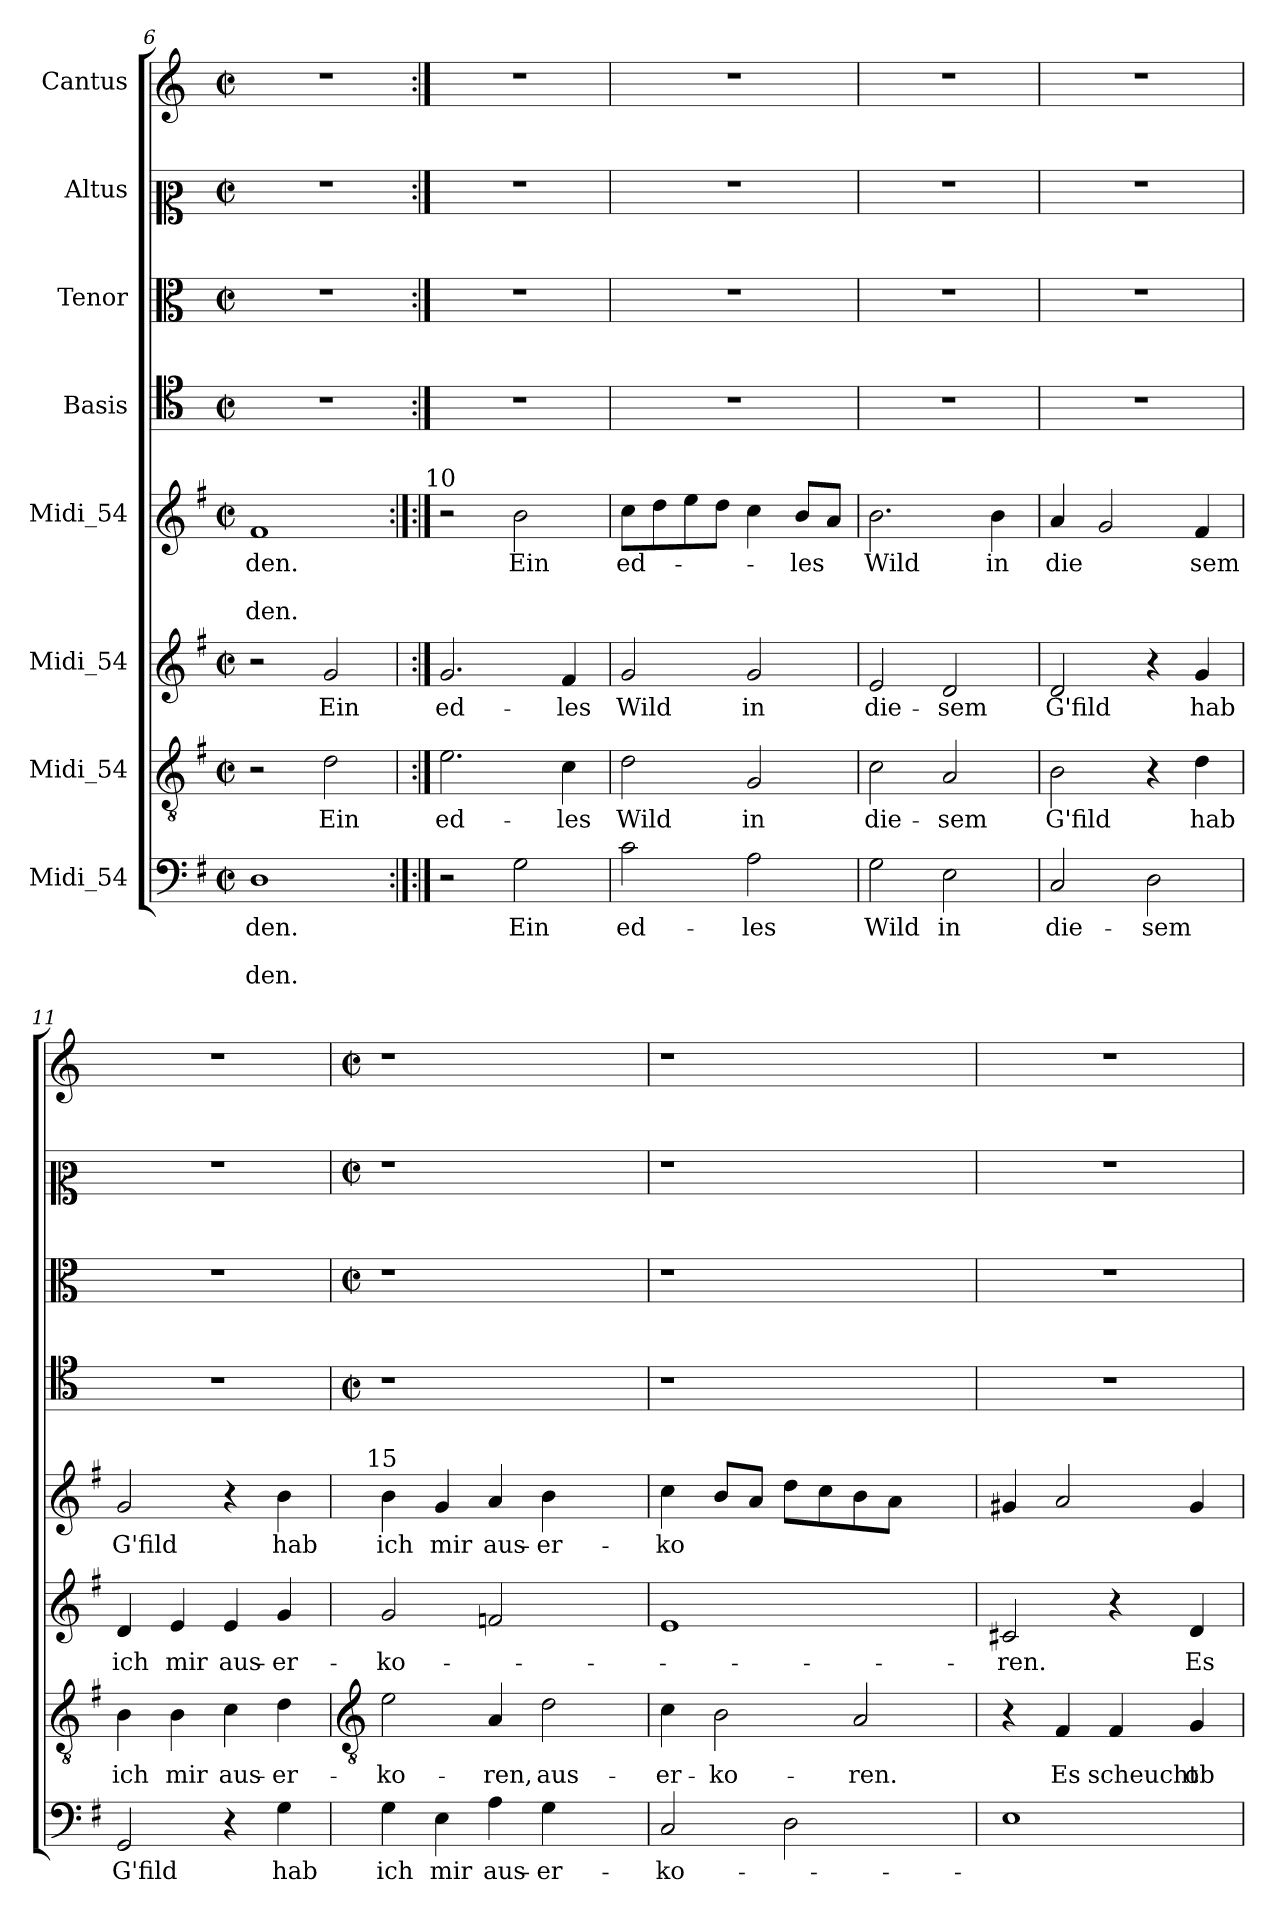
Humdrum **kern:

**kern	**text	**text	**text	**kern	**text	**kern	**text	**kern	**text	**text	**text	**kern	**kern	**kern	**kern
*part8	*part8	*part8	*part8	*part7	*part7	*part6	*part6	*part5	*part5	*part5	*part5	*part4	*part3	*part2	*part1
*staff8	*staff8	*staff8	*staff8	*staff7	*staff7	*staff6	*staff6	*staff5	*staff5	*staff5	*staff5	*staff4	*staff3	*staff2	*staff1
*I"Midi_54	*	*	*	*I"Midi_54	*	*I"Midi_54	*	*I"Midi_54	*	*	*	*I"Basis	*I"Tenor	*I"Altus	*I"Cantus
!!LO:LB:g=z
*clefF4	*	*	*	*clefGv2	*	*clefG2	*	*clefG2	*	*	*	*clefC4	*clefC3	*clefC2	*clefG2
*k[f#]	*	*	*	*k[f#]	*	*k[f#]	*	*k[f#]	*	*	*	*k[]	*k[]	*k[]	*k[]
*G:	*	*	*	*G:	*	*G:	*	*G:	*	*	*	*C:	*C:	*C:	*C:
*M2/2	*	*	*	*M2/2	*	*M2/2	*	*M2/2	*	*	*	*M2/2	*M2/2	*M2/2	*M2/2
*met(c|)	*	*	*	*met(c|)	*	*met(c|)	*	*met(c|)	*	*	*	*met(c|)	*met(c|)	*met(c|)	*met(c|)
=6	=6	=6	=6	=6	=6	=6	=6	=6	=6	=6	=6	=6	=6	=6	=6
!	!LO:LY:b	!	!LO:LY:b	!	!	!	!	!	!LO:LY:b	!	!LO:LY:b	!	!	!	!
1D	-den.	.	den.	2r	.	2r	.	1f#	den.	.	den.	1r	1r	1r	1r
!	!	!	!	!	!LO:LY:b	!	!LO:LY:b	!	!	!	!	!	!	!	!
.	.	.	.	2d	Ein	2g	Ein	.	.	.	.	.	.	.	.
!!LO:LB:g=z
=7:|!	=7	=7	=7	=7	=7	=7	=7	=7:|!	=7	=7	=7	=7	=7	=7	=7
!	!	!	!	!	!	!	!	!LO:TX:a:cj:t=10	!	!	!	!	!	!	!
!	!	!	!	!	!LO:LY:b	!	!LO:LY:b	!	!	!	!	!	!	!	!
2r	.	.	.	2.e	ed-	2.g	ed-	2r	.	.	.	1r	1r	1r	1r
!	!LO:LY:b	!	!	!	!	!	!	!	!LO:LY:b	!	!	!	!	!	!
2G	Ein	.	.	.	.	.	.	2b	Ein	.	.	.	.	.	.
!	!	!	!	!	!LO:LY:b	!	!LO:LY:b	!	!	!	!	!	!	!	!
.	.	.	.	4c	-les	4f#	-les	.	.	.	.	.	.	.	.
=8	=8	=8	=8	=8	=8	=8	=8	=8	=8	=8	=8	=8	=8	=8	=8
!	!LO:LY:b	!	!	!	!LO:LY:b	!	!LO:LY:b	!	!LO:LY:b	!	!	!	!	!	!
2c	ed-	.	.	2d	Wild	2g	Wild	8ccL	ed-	.	.	1r	1r	1r	1r
.	.	.	.	.	.	.	.	8dd	.	.	.	.	.	.	.
.	.	.	.	.	.	.	.	8ee	.	.	.	.	.	.	.
.	.	.	.	.	.	.	.	8ddJ	.	.	.	.	.	.	.
!	!LO:LY:b	!	!	!	!LO:LY:b	!	!LO:LY:b	!	!	!	!	!	!	!	!
2A	-les	.	.	2G	in	2g	in	4cc	.	.	.	.	.	.	.
!	!	!	!	!	!	!	!	!	!LO:LY:b	!	!	!	!	!	!
.	.	.	.	.	.	.	.	8bL	-les	.	.	.	.	.	.
.	.	.	.	.	.	.	.	8aJ	.	.	.	.	.	.	.
=9	=9	=9	=9	=9	=9	=9	=9	=9	=9	=9	=9	=9	=9	=9	=9
!	!LO:LY:b	!	!	!	!LO:LY:b	!	!LO:LY:b	!	!LO:LY:b	!	!	!	!	!	!
2G	Wild	.	.	2c	die-	2e	die-	2.b	Wild	.	.	1r	1r	1r	1r
!	!LO:LY:b	!	!	!	!LO:LY:b	!	!LO:LY:b	!	!	!	!	!	!	!	!
2E	in	.	.	2A	-sem	2d	-sem	.	.	.	.	.	.	.	.
!	!	!	!	!	!	!	!	!	!LO:LY:b	!	!	!	!	!	!
.	.	.	.	.	.	.	.	4b	in	.	.	.	.	.	.
=10	=10	=10	=10	=10	=10	=10	=10	=10	=10	=10	=10	=10	=10	=10	=10
!	!LO:LY:b	!	!	!	!LO:LY:b	!	!LO:LY:b	!	!LO:LY:b	!	!	!	!	!	!
2C	die-	.	.	2B	G'fild	2d	G'fild	4a	die	.	.	1r	1r	1r	1r
!	!	!	!	!	!	!	!	!	!LO:LY:b	!	!	!	!	!	!
.	.	.	.	.	.	.	.	2g	-	.	.	.	.	.	.
!	!LO:LY:b	!	!	!	!	!	!	!	!	!	!	!	!	!	!
2D	-sem	.	.	4r	.	4r	.	.	.	.	.	.	.	.	.
!	!	!	!	!	!LO:LY:b	!	!LO:LY:b	!	!LO:LY:b	!	!	!	!	!	!
.	.	.	.	4d	hab	4g	hab	4f#	sem	.	.	.	.	.	.
=11	=11	=11	=11	=11	=11	=11	=11	=11	=11	=11	=11	=11	=11	=11	=11
!	!LO:LY:b	!	!	!	!LO:LY:b	!	!LO:LY:b	!	!LO:LY:b	!	!	!	!	!	!
2GG	G'fild	.	.	4B	ich	4d	ich	2g	G'fild	.	.	1r	1r	1r	1r
!	!	!	!	!	!LO:LY:b	!	!LO:LY:b	!	!	!	!	!	!	!	!
.	.	.	.	4B	mir	4e	mir	.	.	.	.	.	.	.	.
!	!	!	!	!	!LO:LY:b	!	!LO:LY:b	!	!	!	!	!	!	!	!
4r	.	.	.	4c	aus-	4e	aus-	4r	.	.	.	.	.	.	.
!	!LO:LY:b	!	!	!	!LO:LY:b	!	!LO:LY:b	!	!LO:LY:b	!	!	!	!	!	!
4G	hab	.	.	4d	-er-	4g	-er-	4b	hab	.	.	.	.	.	.
!!LO:LB:g=z
=12	=12	=12	=12	=12	=12	=12	=12	=12	=12	=12	=12	=12	=12	=12	=12
*	*	*	*	*clefGv2	*	*	*	*	*	*	*	*	*	*	*
*	*	*	*	*	*	*	*	*	*	*	*	*M2/2	*M2/2	*M2/2	*M2/2
*	*	*	*	*	*	*	*	*	*	*	*	*met(c|)	*met(c|)	*met(c|)	*met(c|)
!	!	!	!	!	!	!	!	!LO:TX:a:cj:t=15	!	!	!	!	!	!	!
!	!LO:LY:b	!	!	!	!LO:LY:b	!	!LO:LY:b	!	!LO:LY:b	!	!	!	!	!	!
4G	ich	.	.	2e	-ko-	2g	-ko-	4b	ich	.	.	1r	1r	1r	1r
!	!LO:LY:b	!	!	!	!	!	!	!	!LO:LY:b	!	!	!	!	!	!
4E	mir	.	.	.	.	.	.	4g	mir	.	.	.	.	.	.
!	!LO:LY:b	!	!	!	!LO:LY:b	!	!	!	!LO:LY:b	!	!	!	!	!	!
4A	aus-	.	.	4A	-ren,	2fn	.	4a	aus-	.	.	.	.	.	.
!	!LO:LY:b	!	!	!	!LO:LY:b	!	!	!	!LO:LY:b	!	!	!	!	!	!
4G	-er-	.	.	2d	aus-	.	.	4b	-er-	.	.	.	.	.	.
4ryy	.	.	.	.	.	4ryy	.	4ryy	.	.	.	4ryy	4ryy	4ryy	4ryy
!!LO:LB:g=z
=12	=12	=12	=12	=12	=12	=12	=12	=12	=12	=12	=12	=12	=12	=12	=12
!	!LO:LY:b	!	!	!	!LO:LY:b	!	!	!	!LO:LY:b	!	!	!	!	!	!
2C	-ko-	.	.	4c	-er-	1e	.	4cc	-ko	.	.	1r	1r	1r	1r
!	!	!	!	!	!LO:LY:b	!	!	!	!	!	!	!	!	!	!
.	.	.	.	2B	-ko-	.	.	8bL	.	.	.	.	.	.	.
.	.	.	.	.	.	.	.	8aJ	.	.	.	.	.	.	.
2D	.	.	.	.	.	.	.	8ddL	.	.	.	.	.	.	.
.	.	.	.	.	.	.	.	8cc	.	.	.	.	.	.	.
!	!	!	!	!	!LO:LY:b	!	!	!	!	!	!	!	!	!	!
.	.	.	.	2A	-ren.	.	.	8b	.	.	.	.	.	.	.
.	.	.	.	.	.	.	.	8aJ	.	.	.	.	.	.	.
4ryy	.	.	.	.	.	4ryy	.	4ryy	.	.	.	4ryy	4ryy	4ryy	4ryy
=12	=12	=12	=12	=12	=12	=12	=12	=12	=12	=12	=12	=12	=12	=12	=12
!	!	!	!	!	!	!	!LO:LY:b	!	!	!	!	!	!	!	!
1E	.	.	.	4r	.	2c#X	-ren.	4g#X	.	.	.	1r	1r	1r	1r
!	!	!	!	!	!LO:LY:b	!	!	!	!	!	!	!	!	!	!
.	.	.	.	4F#	Es	.	.	2a	.	.	.	.	.	.	.
!	!	!	!	!	!LO:LY:b	!	!	!	!	!	!	!	!	!	!
.	.	.	.	4F#	scheucht	4r	.	.	.	.	.	.	.	.	.
!	!	!	!	!	!LO:LY:b	!	!LO:LY:b	!	!	!	!	!	!	!	!
.	.	.	.	4G	ob	4d	Es	4g#	.	.	.	.	.	.	.
=	=	=	=	=	=	=	=	=	=	=	=	=	=	=	=
*-	*-	*-	*-	*-	*-	*-	*-	*-	*-	*-	*-	*-	*-	*-	*-
